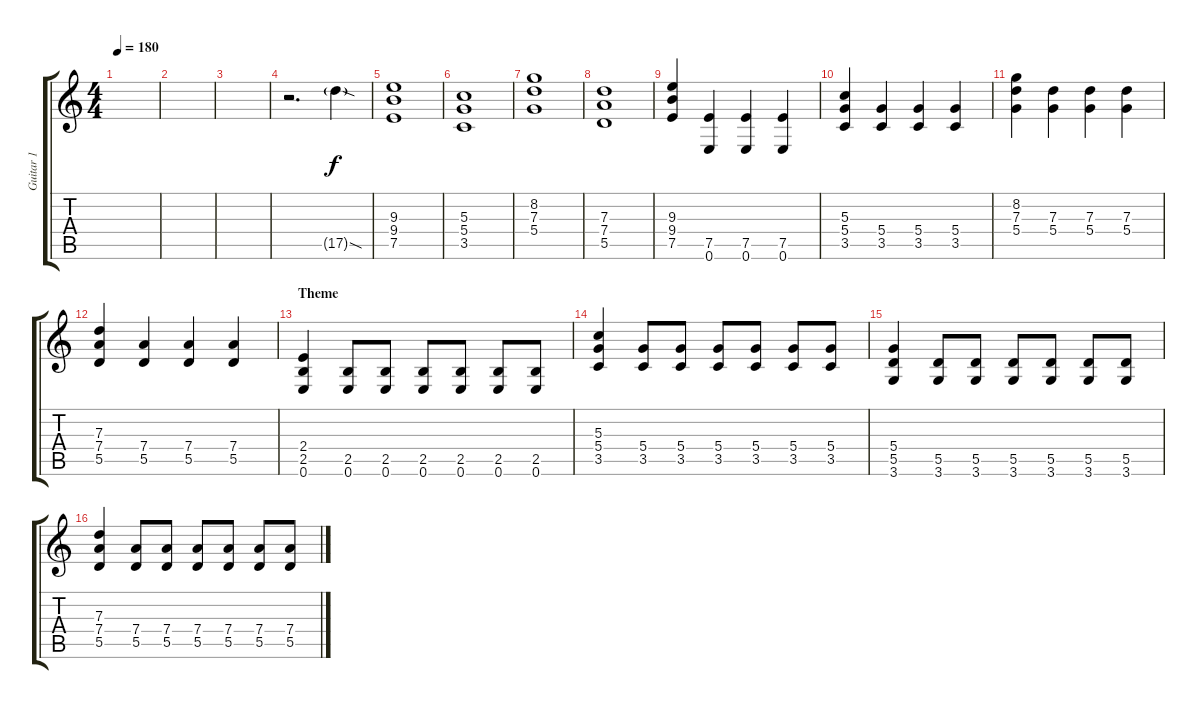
\track ("Guitar 1" "Guitar 1") {instrument distortionguitar}
\staff {score tabs}
\tuning (E4 B3 G3 D3 A2 E2) {hide}
\ts (4 4)
\tempo 180
\clef g2
\ks c
|
|
|
r.2{d} 17.5{sod g}.4 |
(9.3 9.4 7.5).1{dy f} |
(5.3 5.4 3.5).1 |
(8.2 7.3 5.4).1 |
(7.3 7.4 5.5).1 |
(9.3 9.4 7.5).4 (7.5 0.6).4 (7.5 0.6).4 (7.5 0.6).4 |
(5.3 5.4 3.5).4 (5.4 3.5).4 (5.4 3.5).4 (5.4 3.5).4 |
(8.2 7.3 5.4).4 (7.3 5.4).4 (7.3 5.4).4 (7.3 5.4).4 |
(7.3 7.4 5.5).4 (7.4 5.5).4 (7.4 5.5).4 (7.4 5.5).4 |
\section ("" "Theme")
(2.4 2.5 0.6).4 (2.5 0.6).8 (2.5 0.6).8 (2.5 0.6).8 (2.5 0.6).8 (2.5 0.6).8 (2.5 0.6).8 |
(5.3 5.4 3.5).4 (5.4 3.5).8 (5.4 3.5).8 (5.4 3.5).8 (5.4 3.5).8 (5.4 3.5).8 (5.4 3.5).8 |
(5.4 5.5 3.6).4 (5.5 3.6).8 (5.5 3.6).8 (5.5 3.6).8 (5.5 3.6).8 (5.5 3.6).8 (5.5 3.6).8 |
(7.3 7.4 5.5).4 (7.4 5.5).8 (7.4 5.5).8 (7.4 5.5).8 (7.4 5.5).8 (7.4 5.5).8 (7.4 5.5).8
